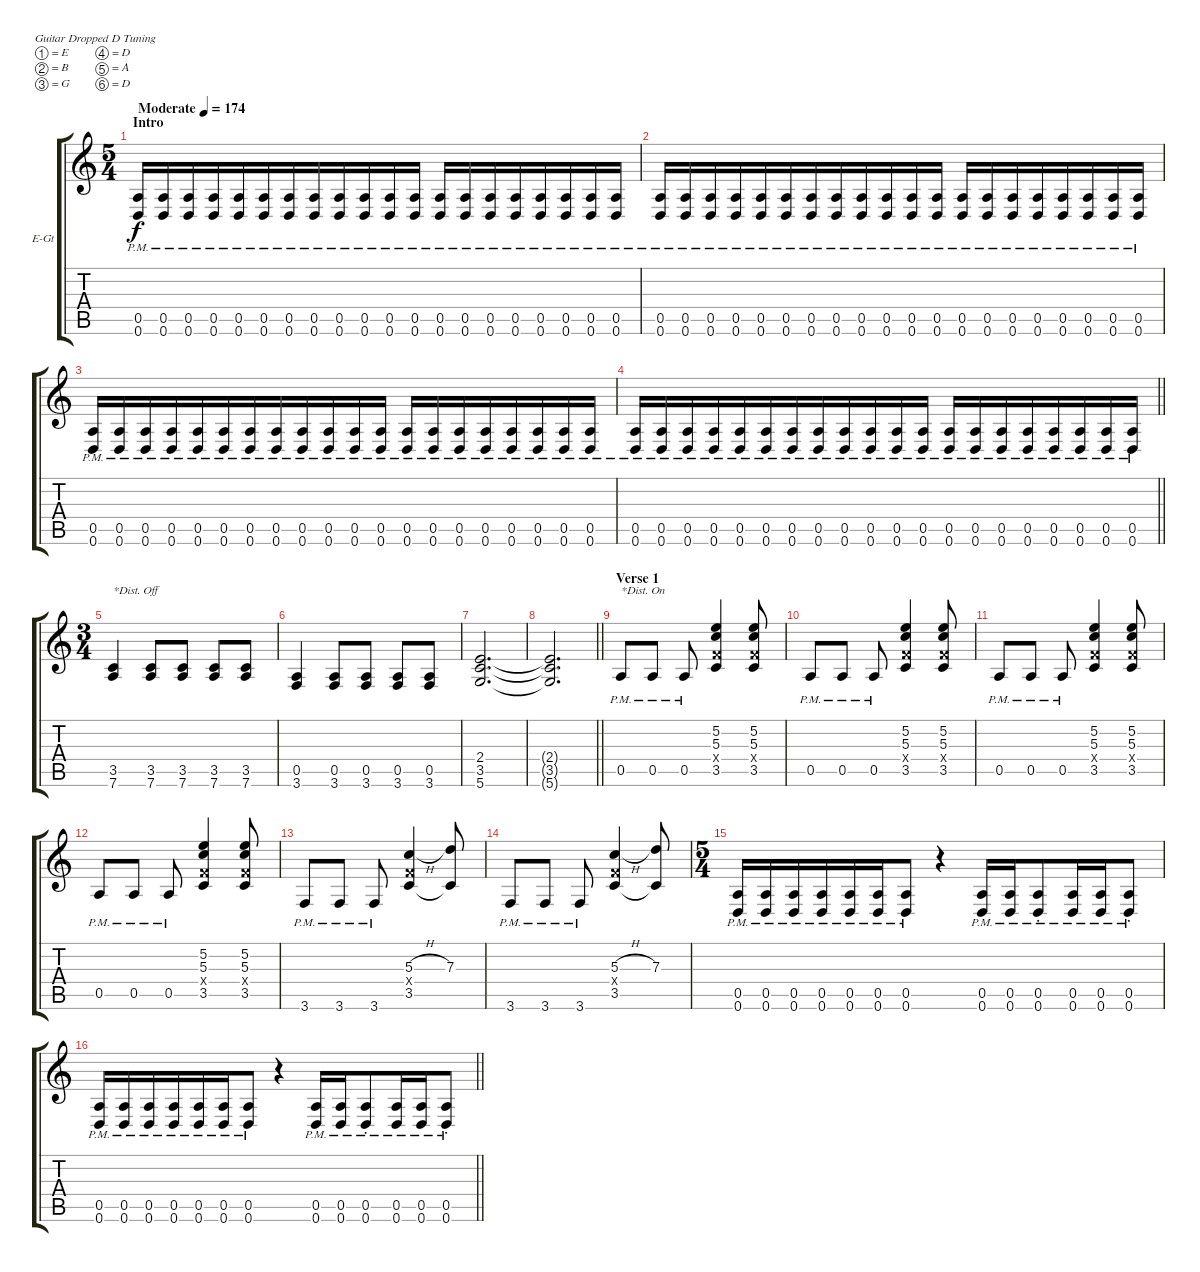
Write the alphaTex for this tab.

\bracketExtendMode groupsimilarinstruments
\firstSystemTrackNameOrientation horizontal
\otherSystemsTrackNameOrientation horizontal
\track ("Matt Carter Right" "E-Gt") {instrument distortionguitar}
\staff {score tabs}
\tuning (E4 B3 G3 D3 A2 D2)
\ts (5 4)
\beaming (8 6 4)
\section ("" "Intro")
\tempo (174 "Moderate")
\clef g2
\ks c
(0.5{pm} 0.6{pm}).16{dy f instrument distortionguitar} (0.5{pm} 0.6{pm}).16 (0.5{pm} 0.6{pm}).16 (0.5{pm} 0.6{pm}).16 (0.5{pm} 0.6{pm}).16 (0.5{pm} 0.6{pm}).16 (0.5{pm} 0.6{pm}).16 (0.5{pm} 0.6{pm}).16 (0.5{pm} 0.6{pm}).16 (0.5{pm} 0.6{pm}).16 (0.5{pm} 0.6{pm}).16 (0.5{pm} 0.6{pm}).16 (0.5{pm} 0.6{pm}).16 (0.5{pm} 0.6{pm}).16 (0.5{pm} 0.6{pm}).16 (0.5{pm} 0.6{pm}).16 (0.5{pm} 0.6{pm}).16 (0.5{pm} 0.6{pm}).16 (0.5{pm} 0.6{pm}).16 (0.5{pm} 0.6{pm}).16 |
(0.5{pm} 0.6{pm}).16 (0.5{pm} 0.6{pm}).16 (0.5{pm} 0.6{pm}).16 (0.5{pm} 0.6{pm}).16 (0.5{pm} 0.6{pm}).16 (0.5{pm} 0.6{pm}).16 (0.5{pm} 0.6{pm}).16 (0.5{pm} 0.6{pm}).16 (0.5{pm} 0.6{pm}).16 (0.5{pm} 0.6{pm}).16 (0.5{pm} 0.6{pm}).16 (0.5{pm} 0.6{pm}).16 (0.5{pm} 0.6{pm}).16 (0.5{pm} 0.6{pm}).16 (0.5{pm} 0.6{pm}).16 (0.5{pm} 0.6{pm}).16 (0.5{pm} 0.6{pm}).16 (0.5{pm} 0.6{pm}).16 (0.5{pm} 0.6{pm}).16 (0.5{pm} 0.6{pm}).16 |
(0.5{pm} 0.6{pm}).16 (0.5{pm} 0.6{pm}).16 (0.5{pm} 0.6{pm}).16 (0.5{pm} 0.6{pm}).16 (0.5{pm} 0.6{pm}).16 (0.5{pm} 0.6{pm}).16 (0.5{pm} 0.6{pm}).16 (0.5{pm} 0.6{pm}).16 (0.5{pm} 0.6{pm}).16 (0.5{pm} 0.6{pm}).16 (0.5{pm} 0.6{pm}).16 (0.5{pm} 0.6{pm}).16 (0.5{pm} 0.6{pm}).16 (0.5{pm} 0.6{pm}).16 (0.5{pm} 0.6{pm}).16 (0.5{pm} 0.6{pm}).16 (0.5{pm} 0.6{pm}).16 (0.5{pm} 0.6{pm}).16 (0.5{pm} 0.6{pm}).16 (0.5{pm} 0.6{pm}).16 |
\barLineRight lightlight
(0.5{pm} 0.6{pm}).16 (0.5{pm} 0.6{pm}).16 (0.5{pm} 0.6{pm}).16 (0.5{pm} 0.6{pm}).16 (0.5{pm} 0.6{pm}).16 (0.5{pm} 0.6{pm}).16 (0.5{pm} 0.6{pm}).16 (0.5{pm} 0.6{pm}).16 (0.5{pm} 0.6{pm}).16 (0.5{pm} 0.6{pm}).16 (0.5{pm} 0.6{pm}).16 (0.5{pm} 0.6{pm}).16 (0.5{pm} 0.6{pm}).16 (0.5{pm} 0.6{pm}).16 (0.5{pm} 0.6{pm}).16 (0.5{pm} 0.6{pm}).16 (0.5{pm} 0.6{pm}).16 (0.5{pm} 0.6{pm}).16 (0.5{pm} 0.6{pm}).16 (0.5{pm} 0.6{pm}).16 |
\ts (3 4)
\beaming (8 2 2 2)
\section ("" "")
(3.5 7.6).4{txt "*Dist. Off"} (3.5 7.6).8 (3.5 7.6).8 (3.5 7.6).8 (3.5 7.6).8 |
(0.5 3.6).4 (0.5 3.6).8 (0.5 3.6).8 (0.5 3.6).8 (0.5 3.6).8 |
(2.4 3.5 5.6).2{d} |
\barLineRight lightlight
(2.4{t} 3.5{t} 5.6{t}).2{d} |
\section ("" "Verse 1")
0.5{pm}.8{txt "*Dist. On"} 0.5{pm}.8 0.5{pm}.8 (5.2 5.3 3.4{x} 3.5).4 (5.2 5.3 3.4{x} 3.5).8 |
0.5{pm}.8 0.5{pm}.8 0.5{pm}.8 (5.2 5.3 3.4{x} 3.5).4 (5.2 5.3 3.4{x} 3.5).8 |
0.5{pm}.8 0.5{pm}.8 0.5{pm}.8 (5.2 5.3 3.4{x} 3.5).4 (5.2 5.3 3.4{x} 3.5).8 |
0.5{pm}.8 0.5{pm}.8 0.5{pm}.8 (5.2 5.3 3.4{x} 3.5).4 (5.2 5.3 3.4{x} 3.5).8 |
3.6{pm}.8 3.6{pm}.8 3.6{pm}.8 (5.3{h} 3.4{x} 3.5).4 (7.3 3.5{t}).8 |
3.6{pm}.8 3.6{pm}.8 3.6{pm}.8 (5.3{h} 3.4{x} 3.5).4 (7.3 3.5{t}).8 |
\ts (5 4)
\beaming (8 6 4)
(0.5{pm} 0.6{pm}).16 (0.5{pm} 0.6{pm}).16 (0.5{pm} 0.6{pm}).16 (0.5{pm} 0.6{pm}).16 (0.5{pm} 0.6{pm}).16 (0.5{pm} 0.6{pm}).16 (0.5{pm} 0.6{pm}).8 r.4 (0.5{pm} 0.6{pm}).16 (0.5{pm} 0.6{pm}).16 (0.5{pm st} 0.6{pm st}).8 (0.5{pm} 0.6{pm}).16 (0.5{pm} 0.6{pm}).16 (0.5{pm st} 0.6{pm st}).8 |
\barLineRight lightlight
(0.5{pm} 0.6{pm}).16 (0.5{pm} 0.6{pm}).16 (0.5{pm} 0.6{pm}).16 (0.5{pm} 0.6{pm}).16 (0.5{pm} 0.6{pm}).16 (0.5{pm} 0.6{pm}).16 (0.5{pm} 0.6{pm}).8 r.4 (0.5{pm} 0.6{pm}).16 (0.5{pm} 0.6{pm}).16 (0.5{pm st} 0.6{pm st}).8 (0.5{pm} 0.6{pm}).16 (0.5{pm} 0.6{pm}).16 (0.5{pm st} 0.6{pm st}).8
